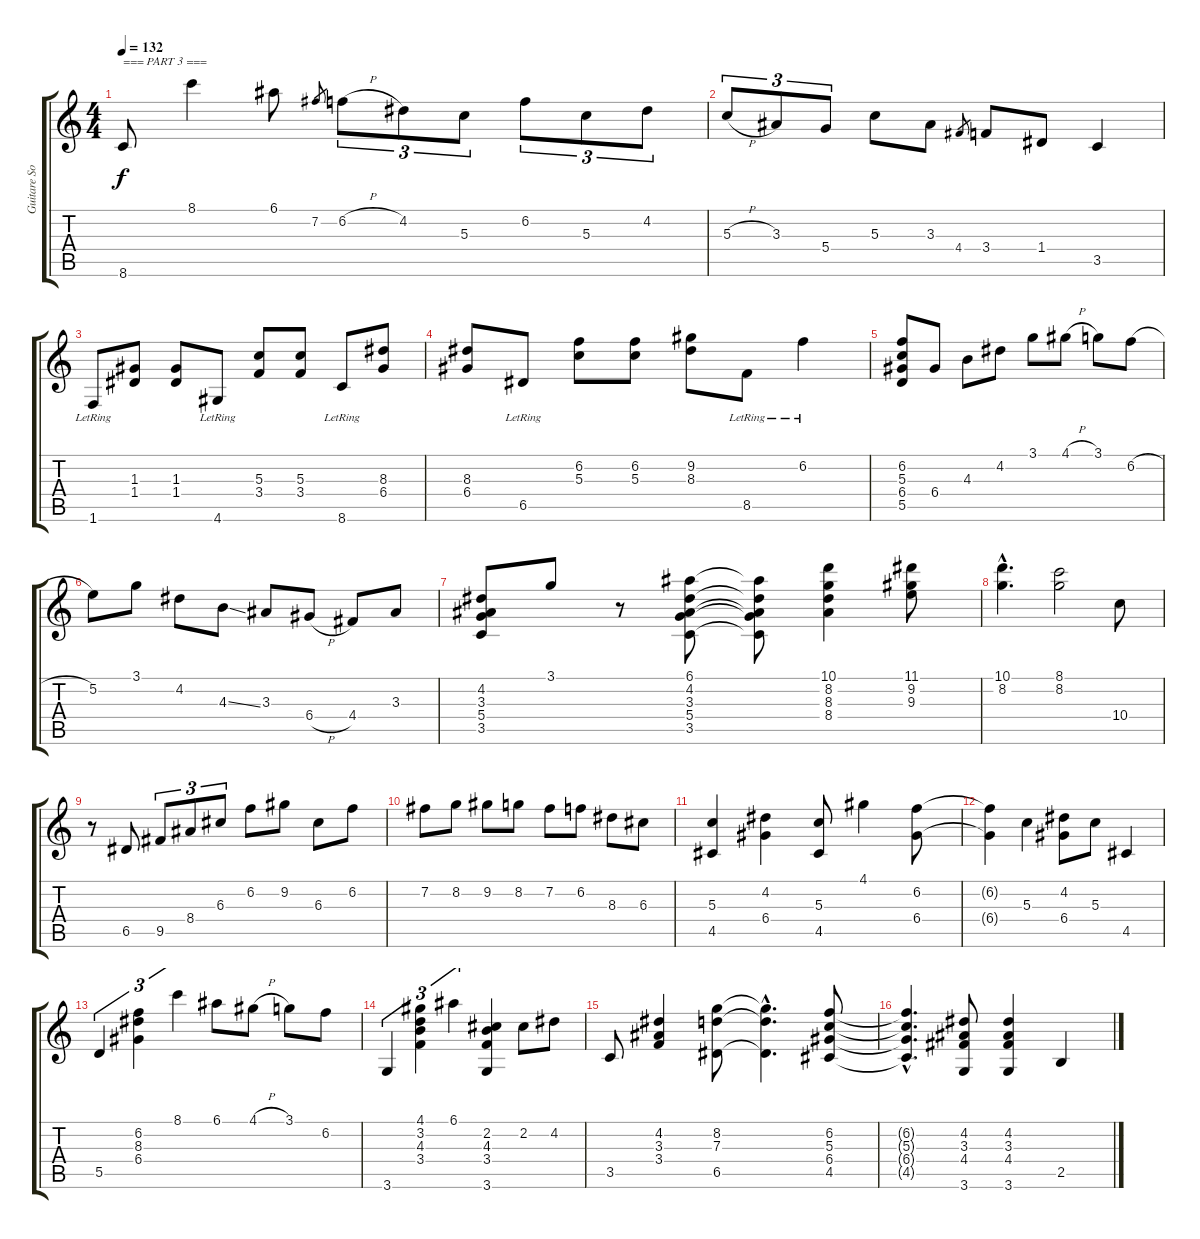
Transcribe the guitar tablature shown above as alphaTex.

\track ("Guitare Solo" "Guitare So") {instrument electricguitarjazz}
\staff {score tabs}
\tuning (E4 B3 G3 D3 A2 E2) {hide}
\ts (4 4)
\tempo 132
\clef g2
\ks c
8.6.8{txt "=== PART 3 ===" dy f instrument acousticguitarsteel} 8.1.4 6.1.8 7.2.8{gr} 6.2{h}.8{tu (3 2)} 4.2.8{tu (3 2)} 5.3.8{tu (3 2)} 6.2.8{tu (3 2)} 5.3.8{tu (3 2)} 4.2.8{tu (3 2)} |
5.3{h}.8{tu (3 2)} 3.3.8{tu (3 2)} 5.4.8{tu (3 2)} 5.3.8 3.3.8 4.4.8{gr} 3.4.8 1.4.8 3.5.4 |
1.6{lr}.8 (1.3 1.4).8 (1.3 1.4).8 4.6{lr}.8 (5.3 3.4).8 (5.3 3.4).8 8.6{lr}.8 (8.3 6.4).8 |
(8.3 6.4).8 6.5{lr}.8 (6.2 5.3).8 (6.2 5.3).8 (9.2 8.3).8 8.5{lr}.8 6.2{lr}.4 |
(6.2 5.3 6.4 5.5).8 6.4.8 4.3.8 4.2.8 3.1.8 4.1{h}.8 3.1.8 6.2{h}.8 |
5.2.8 3.1.8 4.2.8 4.3{ss}.8 3.3.8 6.4{h}.8 4.4.8 3.3.8 |
(4.2 3.3 5.4 3.5).8 3.1.8 r.8 (6.1 4.2 3.3 5.4 3.5).8 (6.1{t} 4.2{t} 3.3{t} 5.4{t} 3.5{t}).8 (10.1 8.2 8.3 8.4).4 (11.1 9.2 9.3).8 |
(10.1{hac} 8.2{hac}).4{d} (8.1 8.2).2 10.4.8 |
r.8 6.5.8 9.5.8{tu (3 2)} 8.4.8{tu (3 2)} 6.3.8{tu (3 2)} 6.2.8 9.2.8 6.3.8 6.2.8 |
7.2.8 8.2.8 9.2.8 8.2.8 7.2.8 6.2.8 8.3.8 6.3.8 |
(5.3 4.5).4 (4.2 6.4).4 (5.3 4.5).8 4.1.4 (6.2 6.4).8 |
(6.2{t} 6.4{t}).4 5.3.4 (4.2 6.4).8 5.3.8 4.5.4 |
5.5.4{tu (3 2)} (6.2 8.3 6.4).4{tu (3 2)} 8.1.4{tu (3 2)} 6.1.8 4.1{h}.8 3.1.8 6.2.8 |
3.6.4{tu (3 2)} (4.1 3.2 4.3 3.4).4{tu (3 2)} 6.1.4{tu (3 2)} (2.2 4.3 3.4 3.6).4 2.2.8 4.2.8 |
3.5.8 (4.2 3.3 3.4).4 (8.2 7.3 6.5).8 (8.2{hac t} 7.3{hac t} 6.5{hac t}).4{d} (6.2 5.3 6.4 4.5).8 |
(6.2{hac t} 5.3{hac t} 6.4{hac t} 4.5{hac t}).4{d} (4.2 3.3 4.4 3.6).8 (4.2 3.3 4.4 3.6).4 2.5.4
